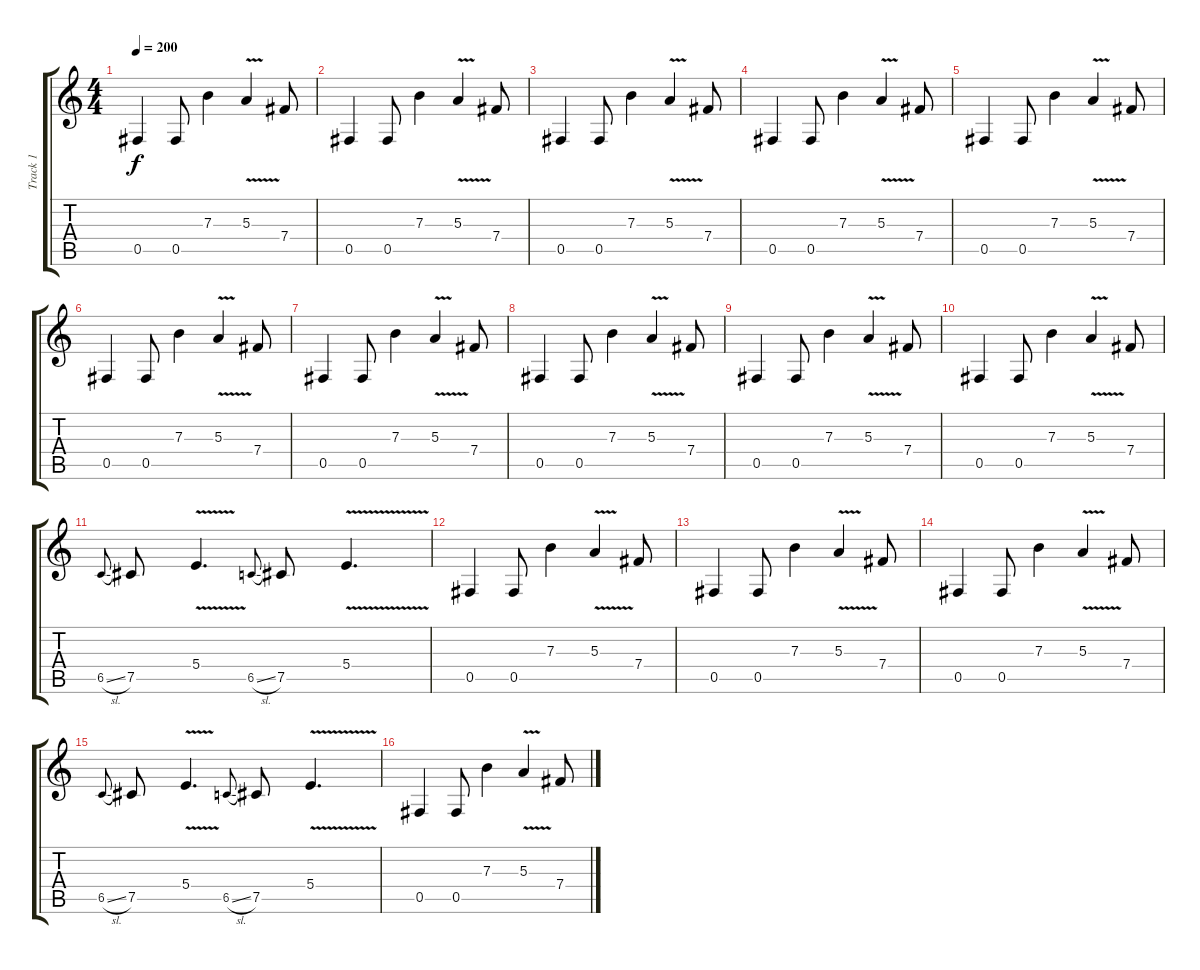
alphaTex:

\track ("Track 1" "Track 1") {instrument distortionguitar}
\staff {score tabs}
\tuning (Db4 Ab3 E3 B2 Gb2 Db2) {hide}
\ts (4 4)
\tempo 200
\clef g2
\ks c
0.5.4{dy f} 0.5.8 7.3.4 5.3{v}.4 7.4.8 |
0.5.4 0.5.8 7.3.4 5.3{v}.4 7.4.8 |
0.5.4 0.5.8 7.3.4 5.3{v}.4 7.4.8 |
0.5.4 0.5.8 7.3.4 5.3{v}.4 7.4.8 |
0.5.4 0.5.8 7.3.4 5.3{v}.4 7.4.8 |
0.5.4 0.5.8 7.3.4 5.3{v}.4 7.4.8 |
0.5.4 0.5.8 7.3.4 5.3{v}.4 7.4.8 |
0.5.4 0.5.8 7.3.4 5.3{v}.4 7.4.8 |
0.5.4 0.5.8 7.3.4 5.3{v}.4 7.4.8 |
0.5.4 0.5.8 7.3.4 5.3{v}.4 7.4.8 |
6.5{sl}.8{gr onbeat} 7.5.8 5.4{v}.4{d} 6.5{sl}.8{gr onbeat} 7.5.8 5.4{v}.4{d} |
0.5.4 0.5.8 7.3.4 5.3{v}.4 7.4.8 |
0.5.4 0.5.8 7.3.4 5.3{v}.4 7.4.8 |
0.5.4 0.5.8 7.3.4 5.3{v}.4 7.4.8 |
6.5{sl}.8{gr onbeat} 7.5.8 5.4{v}.4{d} 6.5{sl}.8{gr onbeat} 7.5.8 5.4{v}.4{d} |
0.5.4 0.5.8 7.3.4 5.3{v}.4 7.4.8
